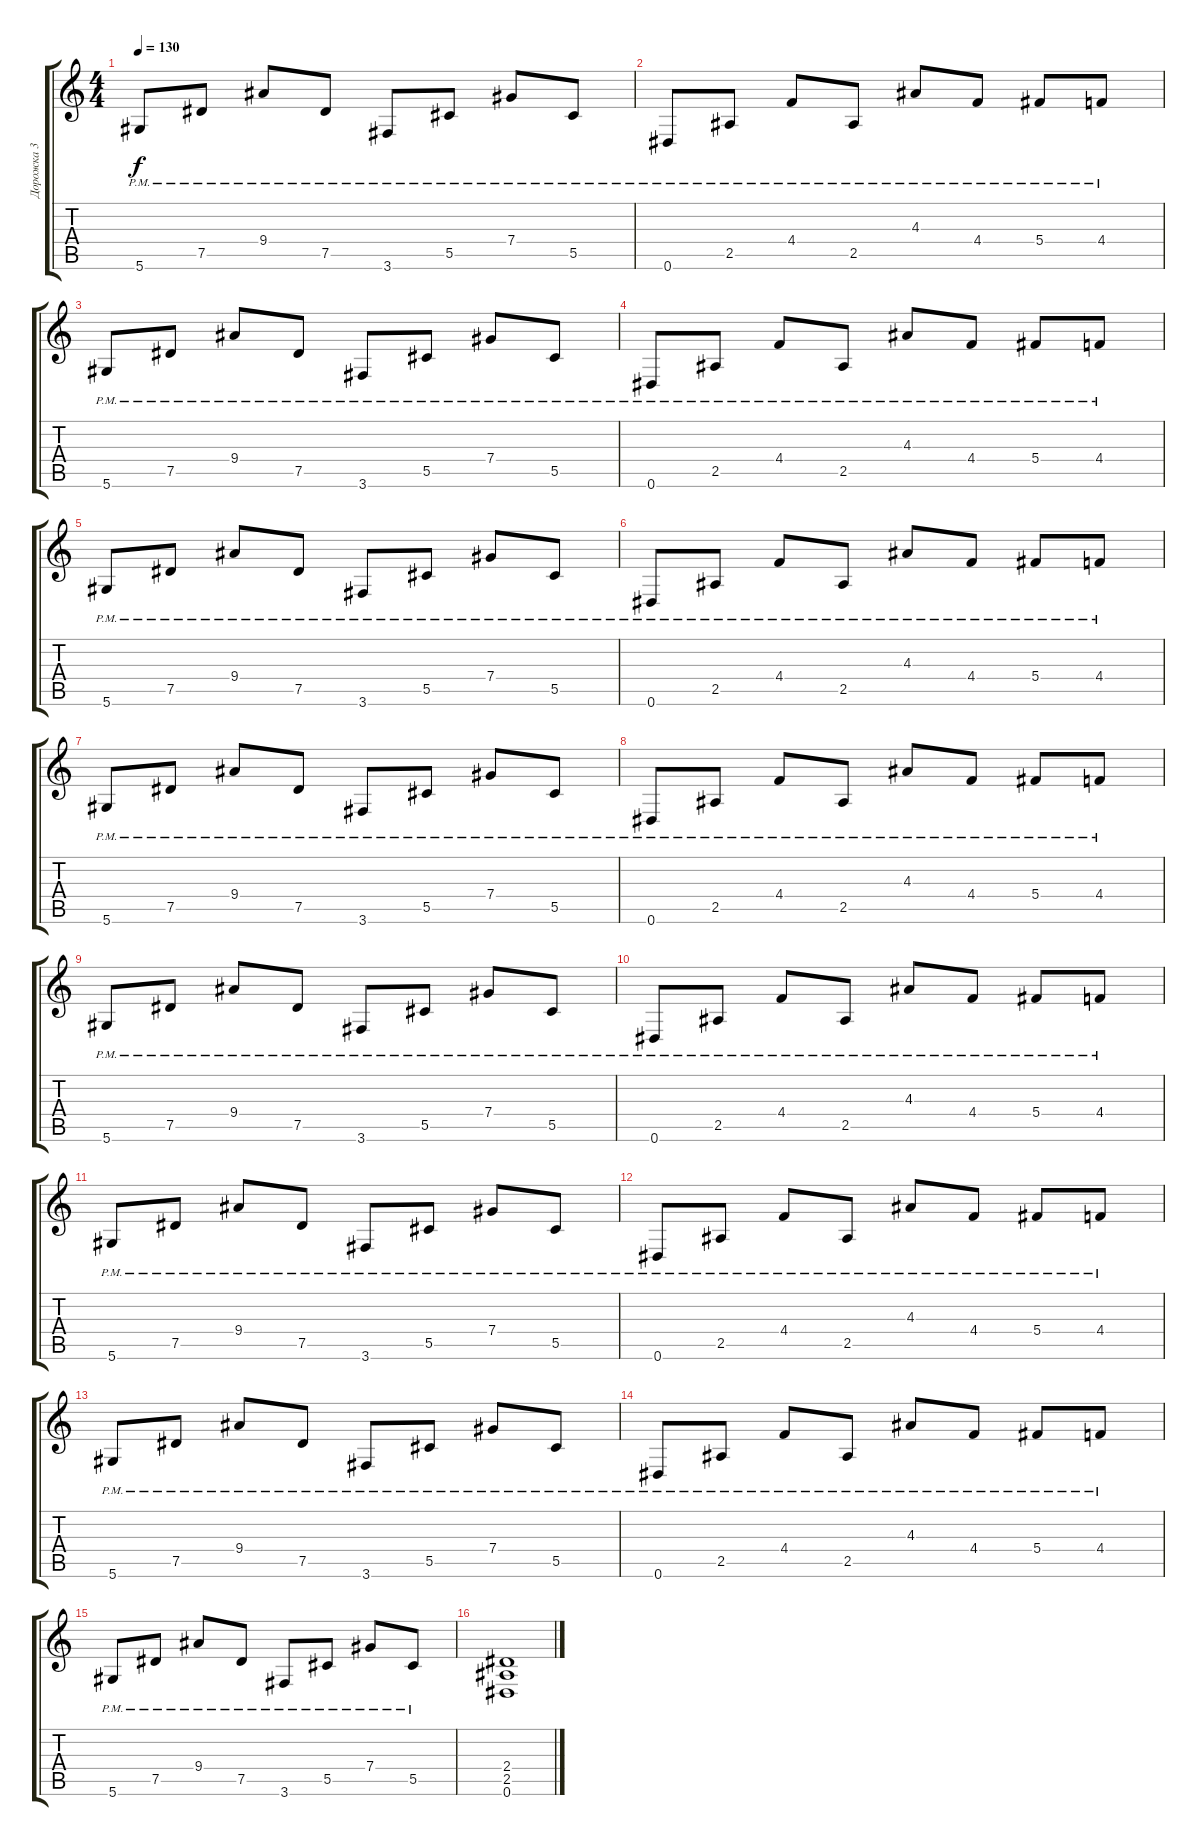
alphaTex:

\track ("Дорожка 3" "Дорожка 3") {instrument overdrivenguitar}
\staff {score tabs}
\tuning (Eb4 Bb3 Gb3 Db3 Ab2 Eb2) {hide}
\ts (4 4)
\tempo 130
\clef g2
\ks c
5.6{pm}.8{dy f} 7.5{pm}.8 9.4{pm}.8 7.5{pm}.8 3.6{pm}.8 5.5{pm}.8 7.4{pm}.8 5.5{pm}.8 |
0.6{pm}.8 2.5{pm}.8 4.4{pm}.8 2.5{pm}.8 4.3{pm}.8 4.4{pm}.8 5.4{pm}.8 4.4{pm}.8 |
5.6{pm}.8 7.5{pm}.8 9.4{pm}.8 7.5{pm}.8 3.6{pm}.8 5.5{pm}.8 7.4{pm}.8 5.5{pm}.8 |
0.6{pm}.8 2.5{pm}.8 4.4{pm}.8 2.5{pm}.8 4.3{pm}.8 4.4{pm}.8 5.4{pm}.8 4.4{pm}.8 |
5.6{pm}.8 7.5{pm}.8 9.4{pm}.8 7.5{pm}.8 3.6{pm}.8 5.5{pm}.8 7.4{pm}.8 5.5{pm}.8 |
0.6{pm}.8 2.5{pm}.8 4.4{pm}.8 2.5{pm}.8 4.3{pm}.8 4.4{pm}.8 5.4{pm}.8 4.4{pm}.8 |
5.6{pm}.8 7.5{pm}.8 9.4{pm}.8 7.5{pm}.8 3.6{pm}.8 5.5{pm}.8 7.4{pm}.8 5.5{pm}.8 |
0.6{pm}.8 2.5{pm}.8 4.4{pm}.8 2.5{pm}.8 4.3{pm}.8 4.4{pm}.8 5.4{pm}.8 4.4{pm}.8 |
5.6{pm}.8 7.5{pm}.8 9.4{pm}.8 7.5{pm}.8 3.6{pm}.8 5.5{pm}.8 7.4{pm}.8 5.5{pm}.8 |
0.6{pm}.8 2.5{pm}.8 4.4{pm}.8 2.5{pm}.8 4.3{pm}.8 4.4{pm}.8 5.4{pm}.8 4.4{pm}.8 |
5.6{pm}.8 7.5{pm}.8 9.4{pm}.8 7.5{pm}.8 3.6{pm}.8 5.5{pm}.8 7.4{pm}.8 5.5{pm}.8 |
0.6{pm}.8 2.5{pm}.8 4.4{pm}.8 2.5{pm}.8 4.3{pm}.8 4.4{pm}.8 5.4{pm}.8 4.4{pm}.8 |
5.6{pm}.8 7.5{pm}.8 9.4{pm}.8 7.5{pm}.8 3.6{pm}.8 5.5{pm}.8 7.4{pm}.8 5.5{pm}.8 |
0.6{pm}.8 2.5{pm}.8 4.4{pm}.8 2.5{pm}.8 4.3{pm}.8 4.4{pm}.8 5.4{pm}.8 4.4{pm}.8 |
5.6{pm}.8 7.5{pm}.8 9.4{pm}.8 7.5{pm}.8 3.6{pm}.8 5.5{pm}.8 7.4{pm}.8 5.5{pm}.8 |
(2.4 2.5 0.6).1
